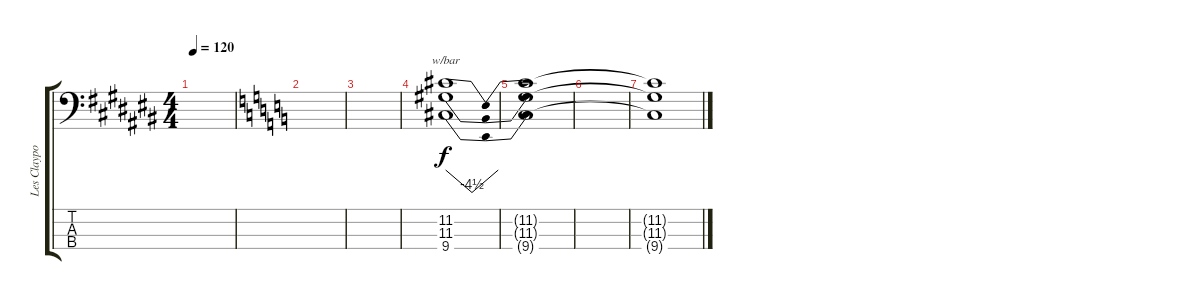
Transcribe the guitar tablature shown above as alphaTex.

\track ("Les Claypool (Distortion Bass)" "Les Claypo") {instrument overdrivenguitar}
\staff {score tabs}
\tuning (G2 D2 A1 E1) {hide}
\ts (4 4)
\tempo 120
\clef f4
\ks c#
|
\ks c
|
|
(11.2 11.3 9.4).1{tbe (dip default 0 0 30 -18 60 0)} |
(11.2{t} 11.3{t} 9.4{t}).1 |
|
(11.2{t} 11.3{t} 9.4{t}).1
